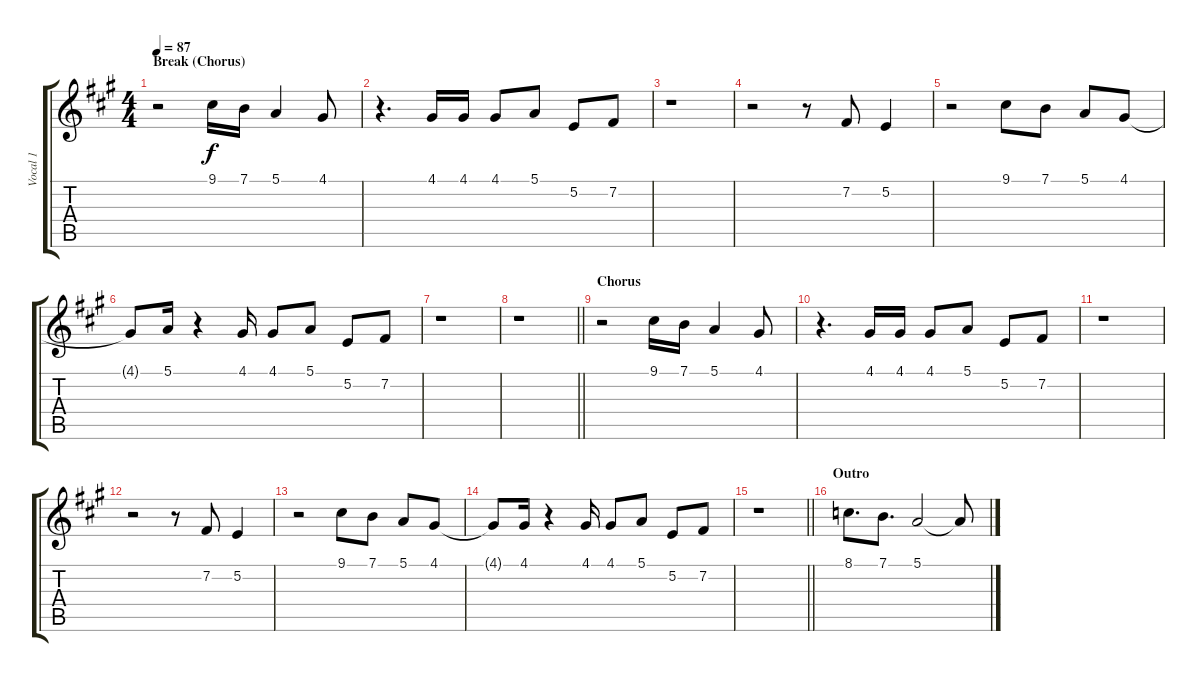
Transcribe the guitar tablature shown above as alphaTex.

\track ("Vocal 1" "Vocal 1") {instrument choiraahs}
\staff {score tabs}
\tuning (E4 B3 G3 D3 A2 E2) {hide}
\ts (4 4)
\section ("" "Break (Chorus)")
\tempo 87
\clef g2
\ks a
r.2{dy f} 9.1.16 7.1.16 5.1.4 4.1.8 |
r.4{d} 4.1.16 4.1.16 4.1.8 5.1.8 5.2.8 7.2.8 |
r.1 |
r.2 r.8 7.2.8 5.2.4 |
r.2 9.1.8 7.1.8 5.1.8 4.1.8 |
4.1{t}.8 5.1.16 r.4 4.1.16 4.1.8 5.1.8 5.2.8 7.2.8 |
r.1 |
\barLineRight lightlight
r.1 |
\section ("" "Chorus")
r.2 9.1.16 7.1.16 5.1.4 4.1.8 |
r.4{d} 4.1.16 4.1.16 4.1.8 5.1.8 5.2.8 7.2.8 |
r.1 |
r.2 r.8 7.2.8 5.2.4 |
r.2 9.1.8 7.1.8 5.1.8 4.1.8 |
4.1{t}.8 4.1.16 r.4 4.1.16 4.1.8 5.1.8 5.2.8 7.2.8 |
\barLineRight lightlight
r.1 |
\section ("" "Outro")
8.1.8{d} 7.1.8{d} 5.1.2 5.1{t}.8
